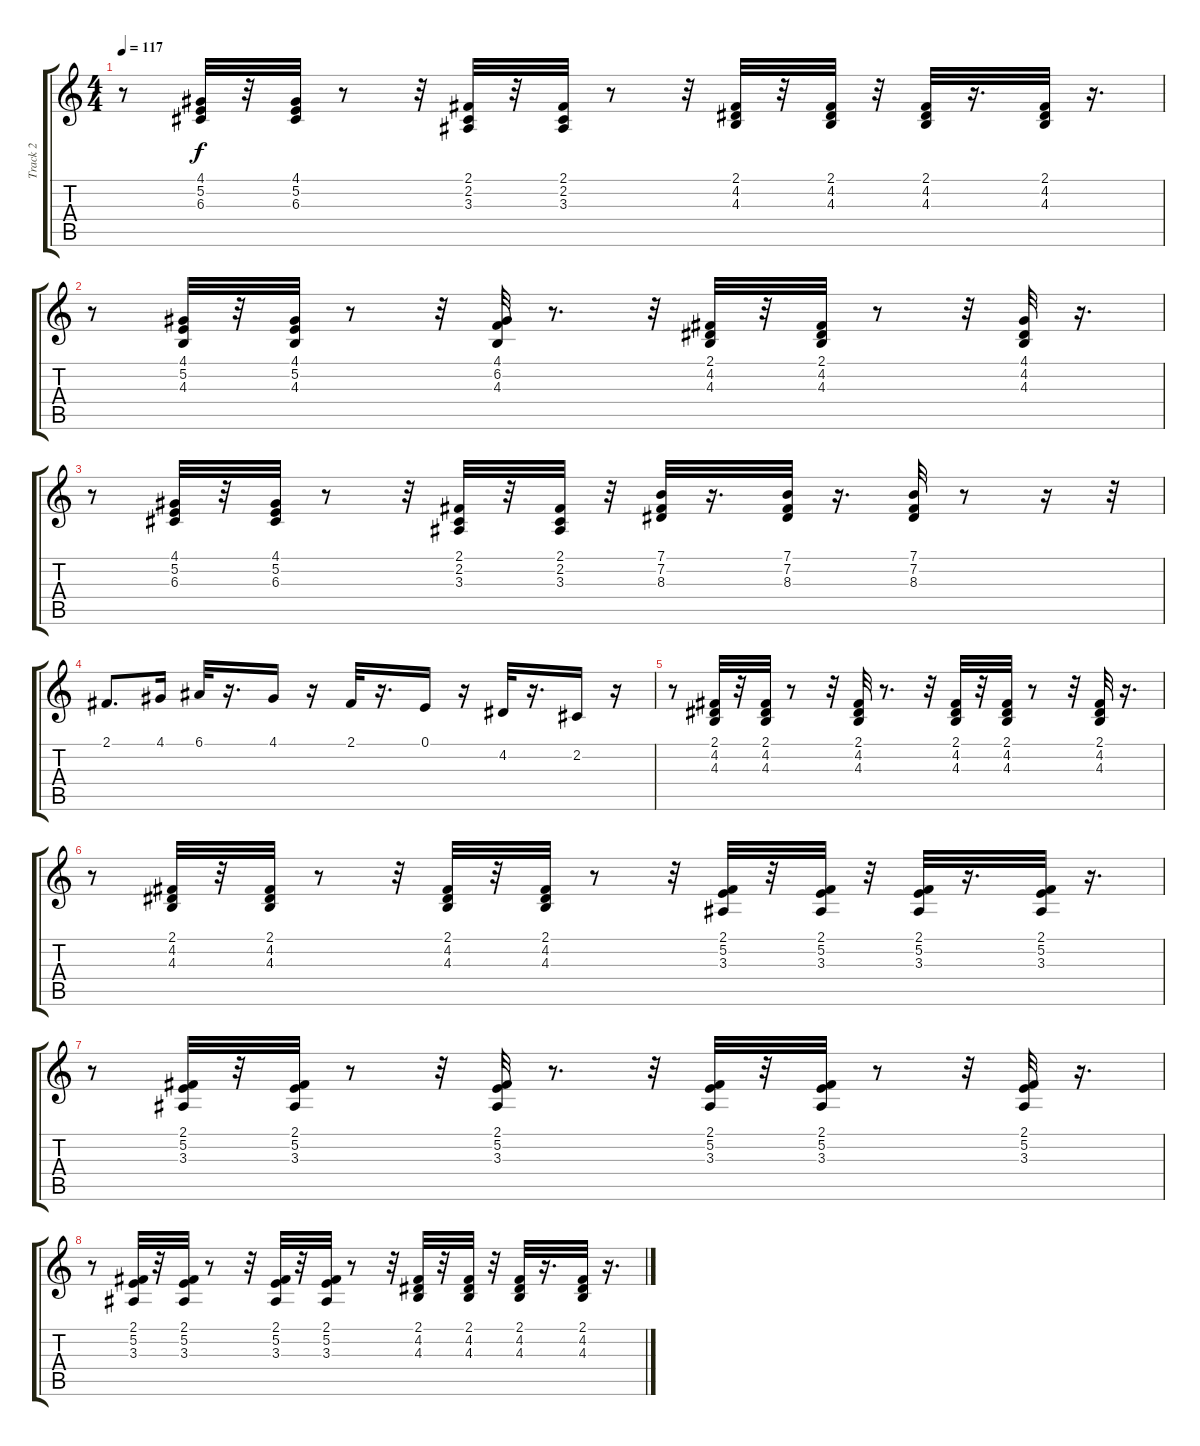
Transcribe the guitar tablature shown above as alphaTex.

\track ("Track 2" "Track 2") {instrument accordion}
\staff {score tabs}
\tuning (E4 B3 G3 D3 A2 E2) {hide}
\ts (4 4)
\tempo 117
\clef g2
\ks c
r.8{dy f} (4.1 5.2 6.3).32 r.32 (4.1 5.2 6.3).32 r.8 r.32 (2.1 2.2 3.3).32 r.32 (2.1 2.2 3.3).32 r.8 r.32 (2.1 4.2 4.3).32 r.32 (2.1 4.2 4.3).32 r.32 (2.1 4.2 4.3).32 r.16{d} (2.1 4.2 4.3).32 r.16{d} |
r.8 (4.1 5.2 4.3).32 r.32 (4.1 5.2 4.3).32 r.8 r.32 (4.1 6.2 4.3).32 r.8{d} r.32 (2.1 4.2 4.3).32 r.32 (2.1 4.2 4.3).32 r.8 r.32 (4.1 4.2 4.3).32 r.16{d} |
r.8 (4.1 5.2 6.3).32 r.32 (4.1 5.2 6.3).32 r.8 r.32 (2.1 2.2 3.3).32 r.32 (2.1 2.2 3.3).32 r.32 (7.1 7.2 8.3).32 r.16{d} (7.1 7.2 8.3).32 r.16{d} (7.1 7.2 8.3).32 r.8 r.16 r.32 |
2.1.8{d} 4.1.16 6.1.32 r.16{d} 4.1.16 r.16 2.1.32 r.16{d} 0.1.16 r.16 4.2.32 r.16{d} 2.2.16 r.16 |
r.8 (2.1 4.2 4.3).32 r.32 (2.1 4.2 4.3).32 r.8 r.32 (2.1 4.2 4.3).32 r.8{d} r.32 (2.1 4.2 4.3).32 r.32 (2.1 4.2 4.3).32 r.8 r.32 (2.1 4.2 4.3).32 r.16{d} |
r.8 (2.1 4.2 4.3).32 r.32 (2.1 4.2 4.3).32 r.8 r.32 (2.1 4.2 4.3).32 r.32 (2.1 4.2 4.3).32 r.8 r.32 (2.1 5.2 3.3).32 r.32 (2.1 5.2 3.3).32 r.32 (2.1 5.2 3.3).32 r.16{d} (2.1 5.2 3.3).32 r.16{d} |
r.8 (2.1 5.2 3.3).32 r.32 (2.1 5.2 3.3).32 r.8 r.32 (2.1 5.2 3.3).32 r.8{d} r.32 (2.1 5.2 3.3).32 r.32 (2.1 5.2 3.3).32 r.8 r.32 (2.1 5.2 3.3).32 r.16{d} |
r.8 (2.1 5.2 3.3).32 r.32 (2.1 5.2 3.3).32 r.8 r.32 (2.1 5.2 3.3).32 r.32 (2.1 5.2 3.3).32 r.8 r.32 (2.1 4.2 4.3).32 r.32 (2.1 4.2 4.3).32 r.32 (2.1 4.2 4.3).32 r.16{d} (2.1 4.2 4.3).32 r.16{d}
